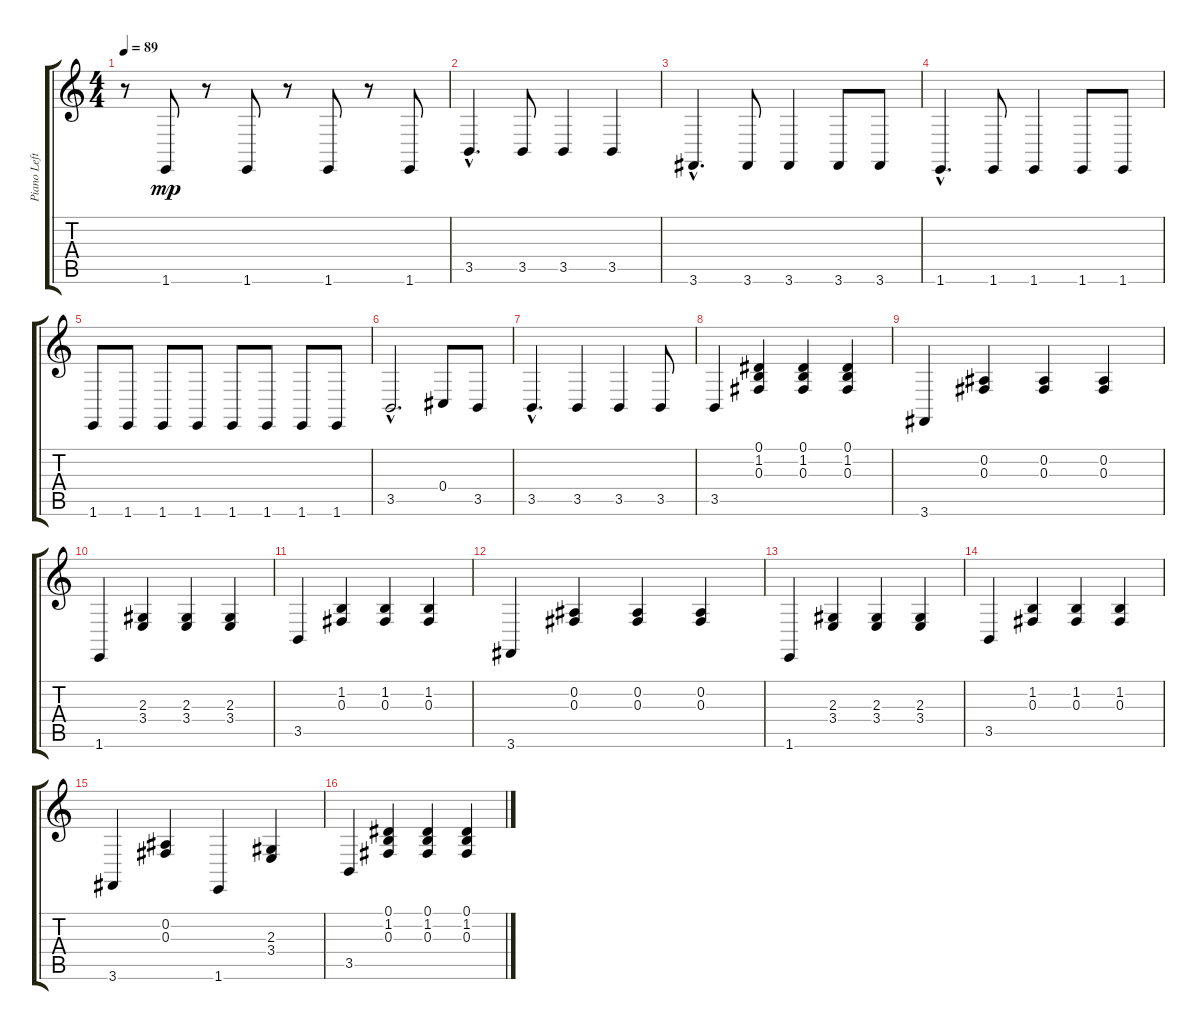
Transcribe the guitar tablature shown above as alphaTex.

\track ("Piano Leftt Hand (Dizzy)" "Piano Left") {instrument brightacousticpiano}
\staff {score tabs}
\tuning (Eb4 Bb3 Gb3 Db3 Ab2 Eb2) {hide}
\ts (4 4)
\tempo 89
\clef g2
\ks c
r.8{dy mp} 1.6.8 r.8 1.6.8 r.8 1.6.8 r.8 1.6.8 |
3.5{hac}.4{d} 3.5.8 3.5.4 3.5.4 |
3.6{hac}.4{d} 3.6.8 3.6.4 3.6.8 3.6.8 |
1.6{hac}.4{d} 1.6.8 1.6.4 1.6.8 1.6.8 |
1.6.8 1.6.8 1.6.8 1.6.8 1.6.8 1.6.8 1.6.8 1.6.8 |
3.5{hac}.2{d} 0.4.8 3.5.8 |
3.5{hac}.4{d} 3.5.4 3.5.4 3.5.8 |
3.5.4 (0.1 1.2 0.3).4 (0.1 1.2 0.3).4 (0.1 1.2 0.3).4 |
3.6.4 (0.2 0.3).4 (0.2 0.3).4 (0.2 0.3).4 |
1.6.4 (2.3 3.4).4 (2.3 3.4).4 (2.3 3.4).4 |
3.5.4 (1.2 0.3).4 (1.2 0.3).4 (1.2 0.3).4 |
3.6.4 (0.2 0.3).4 (0.2 0.3).4 (0.2 0.3).4 |
1.6.4 (2.3 3.4).4 (2.3 3.4).4 (2.3 3.4).4 |
3.5.4 (1.2 0.3).4 (1.2 0.3).4 (1.2 0.3).4 |
3.6.4 (0.2 0.3).4 1.6.4 (2.3 3.4).4 |
3.5.4 (0.1 1.2 0.3).4 (0.1 1.2 0.3).4 (0.1 1.2 0.3).4
